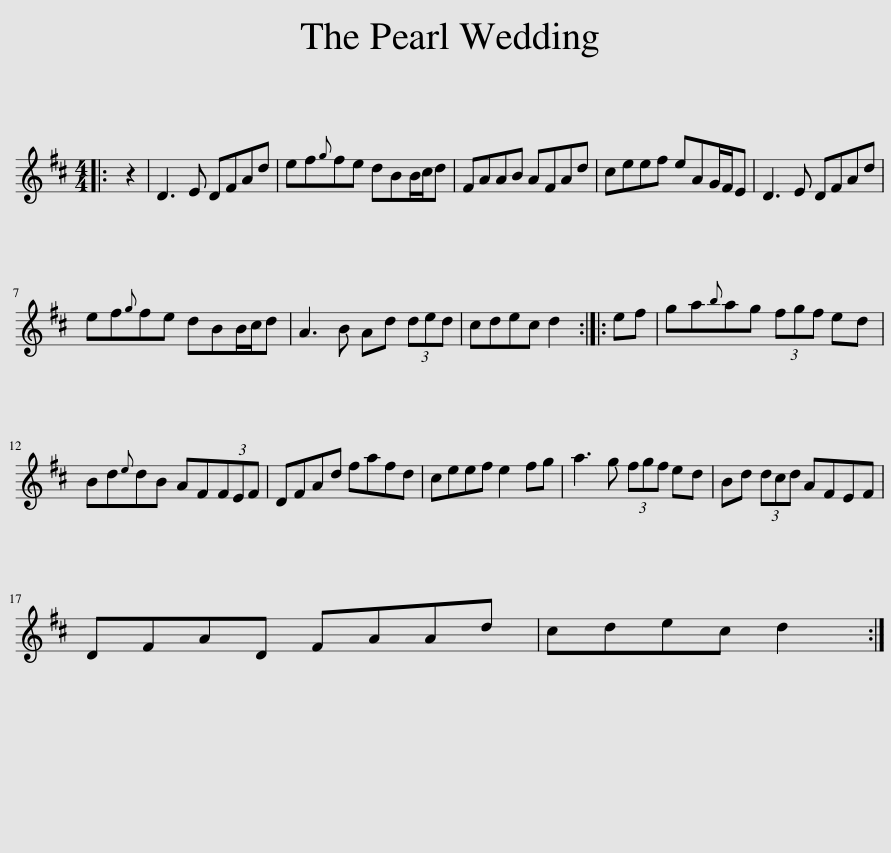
X:1
L:1/8
M:4/4
I:linebreak $
K:D
V:1 treble
V:1
|: z2 | D3 E DFAd | ef{g}fe dBB/c/d | FAAB AFAd | ceef eAG/F/E | %5
 D3 E DFAd |$ ef{g}fe dBB/c/d | A3 B Ad (3ded | cdec d2 :: ef | %10
 ga{b}ag (3fgf ed |$ Bd{e}dB AF(3FEF | DFAd fafd | ceef e2 fg | a3 g (3fgf ed | %15
 Bd (3dcd AFEF |$ DFAD FAAd | cdec d2 :| %18
